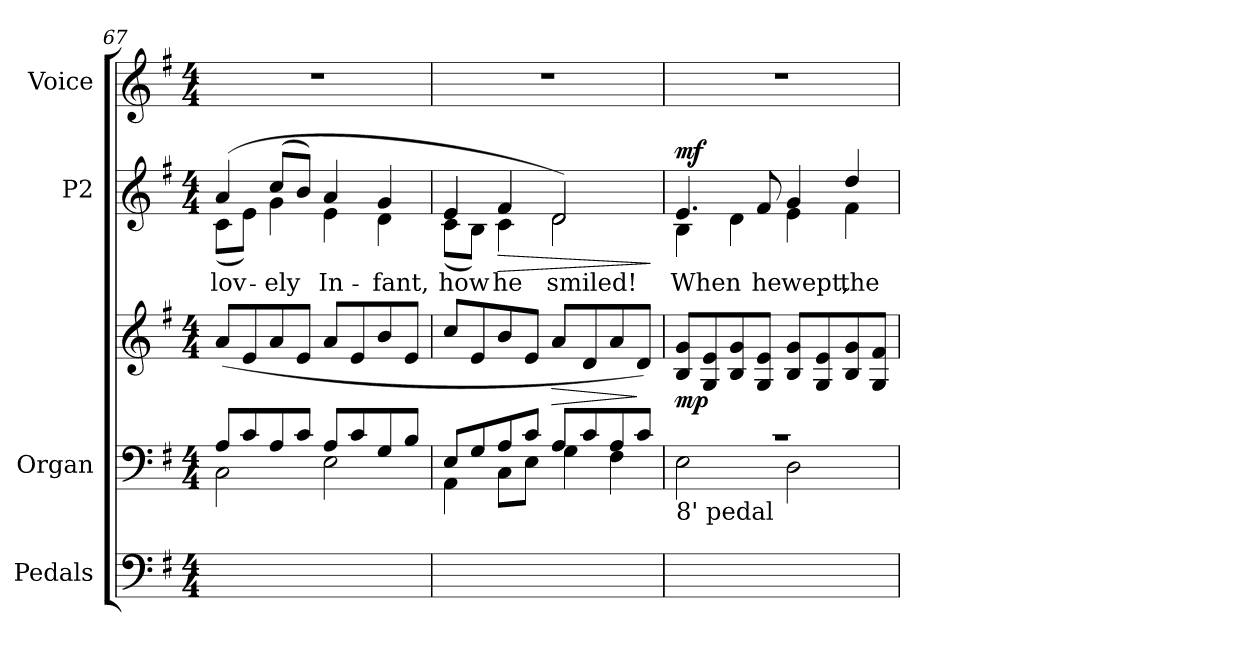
**kern	**kern	**kern	**dynam	**kern	**text	**dynam	**kern
*part4	*part3	*part3	*part3	*part2	*part2	*part2	*part1
*staff5	*staff4	*staff3	*staff3/4	*staff2	*staff2	*staff2	*staff1
*I"Pedals	*I"Organ	*	*	*I"P2	*	*	*I"Voice
*I'Ped.	*	*	*	*	*	*	*
*clefF4	*clefF4	*clefG2	*	*clefG2	*	*	*clefG2
*k[f#]	*k[f#]	*k[f#]	*	*k[f#]	*	*	*k[f#]
*G:	*G:	*G:	*	*G:	*	*	*G:
*M4/4	*M4/4	*M4/4	*	*M4/4	*	*	*M4/4
=67	=67	=67	=67	=67	=67	=67	=67
*	*^	*	*	*	*	*	*
!	!	!	!	!	!	!LO:LY:b:color=#000000	!	!
*	*	*	*	*	*^	*	*	*
2Ci/yy	8Ai/L	2Ci\	(8ai/L	.	(4ai/	(8ci\L	lov-	.	1r
.	8ci/	.	8ei/	.	.	8ei\J)	.	.	.
!	!	!	!	!	!	!	!LO:LY:b:color=#000000	!	!
.	8Ai/	.	8ai/	.	(8cci/L	4gi\	-ely	.	.
.	8ci/J	.	8ei/J	.	8bi/J)	.	.	.	.
!	!	!	!	!	!	!	!LO:LY:b:color=#000000	!	!
2Ei\yy	8Ai/L	2Ei\	8ai/L	.	4ai/	4ei\	In-	.	.
.	8ci/	.	8ei/	.	.	.	.	.	.
!	!	!	!	!	!	!	!LO:LY:b:color=#000000	!	!
.	8Gi/	.	8bi/	.	4gi/	4di\	-fant,	.	.
.	8Bi/J	.	8ei/J	.	.	.	.	.	.
!!LO:LB:g=z
=68	=68	=68	=68	=68	=68	=68	=68	=68	=68
!	!	!	!	!	!	!	!LO:LY:b:color=#000000	!	!
4AAi/yy	8Ei/L	4AAi\	8cci/L	.	4ei/	(8ci\L	how	.	1r
.	8Gi/	.	8ei/	.	.	8Bi\J)	.	.	.
!	!	!	!	!	!	!	!LO:LY:b:color=#000000	!LO:HP:b	!
8Ci\Lyy	8Ai/	8Ci\L	8bi/	.	4f#i/	4ci\	he	>	.
8Ei\Jyy	8ci/J	8Ei\J	8ei/J	.	.	.	.	.	.
!	!	!	!	!LO:HP:b	!	!	!	!	!
!	!	!	!	!	!	!	!LO:LY:b:color=#000000	!	!
4Gi\yy	8Ai/L	4Gi\	8ai/L	>	2di/)	2di\	smiled!	.	.
.	8ci/	.	8di/	.	.	.	.	.	.
4F#i\yy	8Ai/	4F#i\	8ai/	.	.	.	.	.	.
.	8ci/J	.	8di/J)	]	.	.	.	.	.
*	*v	*v	*	*	*v	*v	*	*	*
.	.	.	.	.	.	]	.
=69	=69	=69	=69	=69	=69	=69	=69
*	*^	*	*	*	*	*	*
!	!LO:TX:b:t=8' pedal	!	!	!	!	!	!	!
!	!	!	!	!	!	!LO:LY:b:color=#000000	!	!
*	*	*	*	*	*^	*	*	*
2Ei\yy	1r	2Ei\	8Bi/ 8giL	mp	4.ei/	4Bi\	When	mf	1r
.	.	.	8Gi/ 8ei	.	.	.	.	.	.
.	.	.	8Bi/ 8gi	.	.	4di\	.	.	.
!	!	!	!	!	!	!	!LO:LY:b:color=#000000	!	!
.	.	.	8Gi/ 8eiJ	.	8f#i/	.	he	.	.
!	!	!	!	!	!	!	!LO:LY:b:color=#000000	!	!
2Di\yy	.	2Di\	8Bi/ 8giL	.	4gi/	4ei\	wept,	.	.
.	.	.	8Gi/ 8ei	.	.	.	.	.	.
!	!	!	!	!	!	!	!LO:LY:b:color=#000000	!	!
.	.	.	8Bi/ 8gi	.	4ddi/	4f#i\	the	.	.
.	.	.	8Gi/ 8f#iJ	.	.	.	.	.	.
*	*v	*v	*	*	*v	*v	*	*	*
=	=	=	=	=	=	=	=
*-	*-	*-	*-	*-	*-	*-	*-
